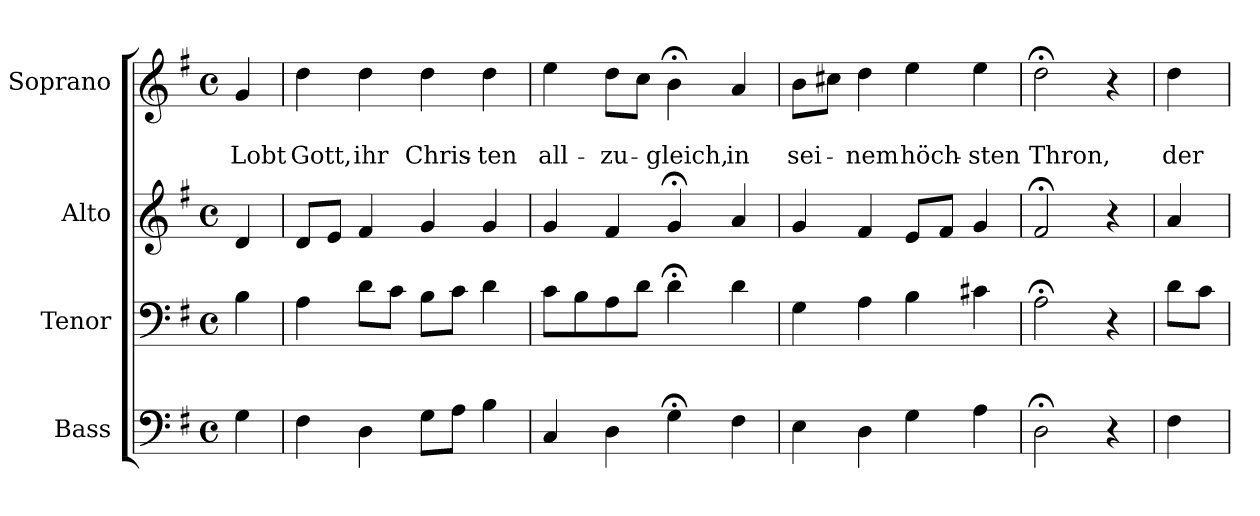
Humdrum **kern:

**kern	**kern	**kern	**kern	**text	**text
*part4	*part3	*part2	*part1	*part1	*part1
*staff4	*staff3	*staff2	*staff1	*staff1	*staff1
*I"Bass	*I"Tenor	*I"Alto	*I"Soprano	*	*
*I'B.	*I'T.	*I'A.	*I'S.	*	*
*clefF4	*clefF4	*clefG2	*clefG2	*	*
*k[f#]	*k[f#]	*k[f#]	*k[f#]	*	*
*G:	*G:	*G:	*G:	*	*
*M4/4	*M4/4	*M4/4	*M4/4	*	*
*met(c)	*met(c)	*met(c)	*met(c)	*	*
=	=	=	=	=	=
4G\	4B\	4d/	4g/	.	Lobt
=1	=1	=1	=1	=1	=1
4F#\	4A\	8d/L	4dd\	.	Gott,
.	.	8e/J	.	.	.
4D\	8d\L	4f#/	4dd\	.	ihr
.	8c\J	.	.	.	.
8G\L	8B\L	4g/	4dd\	.	Chris-
8A\J	8c\J	.	.	.	.
4B\	4d\	4g/	4dd\	.	-ten
=2	=2	=2	=2	=2	=2
4C/	8c\L	4g/	4ee\	.	all-
.	8B\	.	.	.	.
4D\	8A\	4f#/	8dd\L	.	-zu-
.	8d\J	.	8cc\J	.	.
4G;<\	4d;<\	4g;</	4b;<\	.	-gleich,
4F#\	4d\	4a/	4a/	.	in
=3	=3	=3	=3	=3	=3
4E\	4G\	4g/	8b\L	.	sei-
.	.	.	8cc#X\J	.	.
4D\	4A\	4f#/	4dd\	.	-nem
4G\	4B\	8e/L	4ee\	.	höch-
.	.	8f#/J	.	.	.
4A\	4c#X\	4g/	4ee\	.	sten
=4	=4	=4	=4	=4	=4
2D;<\	2A;<\	2f#;</	2dd;<\	.	Thron,
4r	4r	4r	4r	.	.
!!LO:LB:g=z
=4a	=4a	=4a	=4a	=4a	=4a
4F#\	8d\L	4a/	4dd\	.	der
.	8c\J	.	.	.	.
=	=	=	=	=	=
*-	*-	*-	*-	*-	*-
